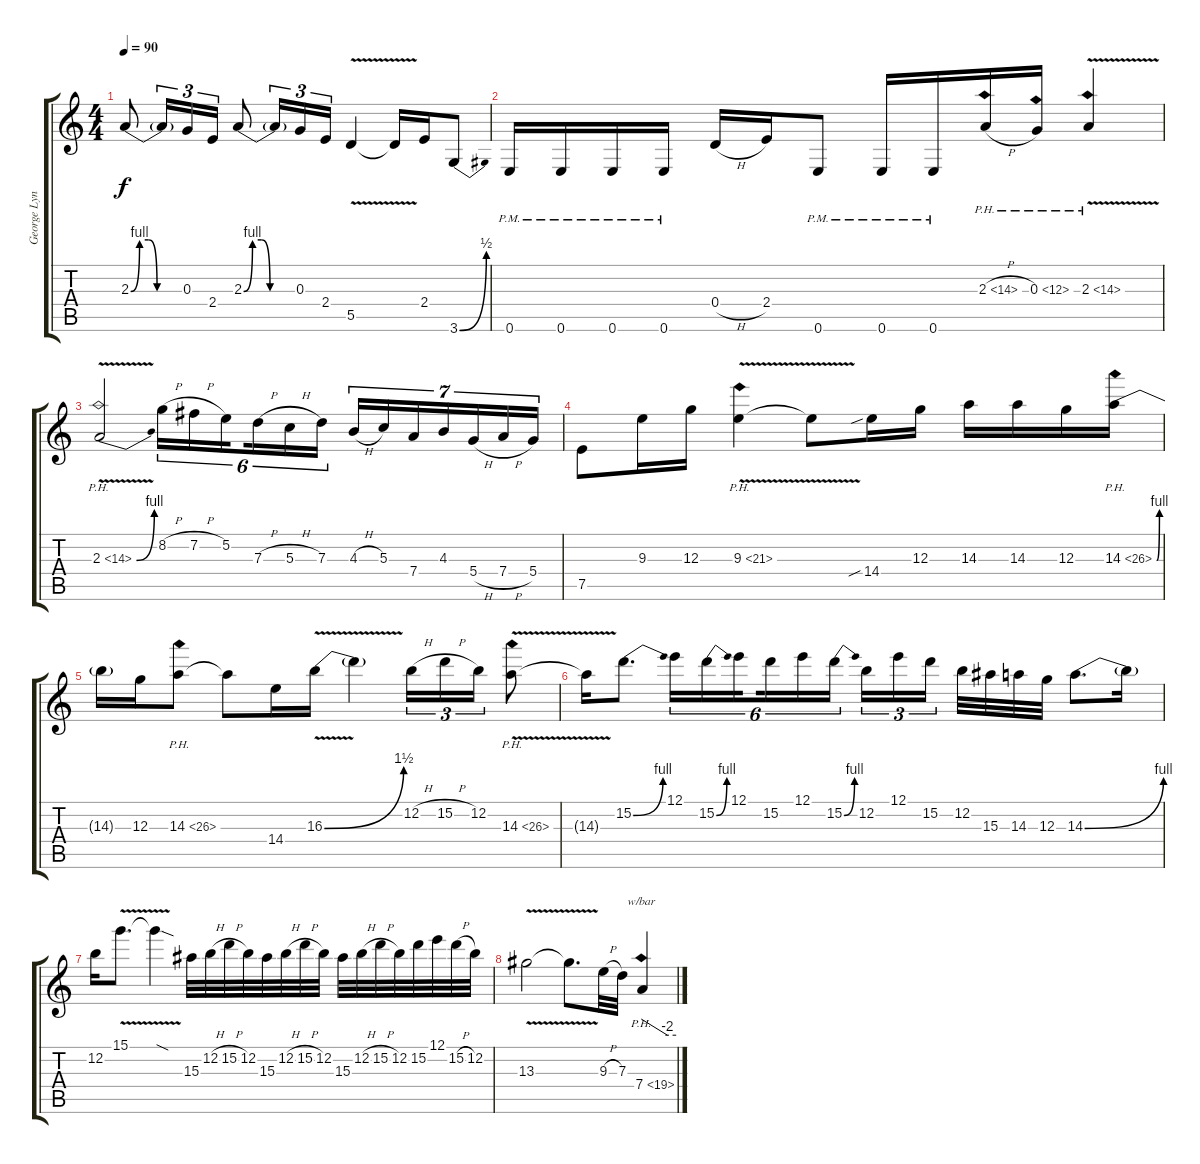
\track ("George Lynch Lead" "George Lyn") {instrument distortionguitar}
\staff {score tabs}
\tuning (E4 B3 G3 D3 A2 E2) {hide}
\ts (4 4)
\tempo 90
\clef g2
\ks c
2.3{be (custom 0 0 10 4 20 4 30 0 60 0)}.8{dy f} 2.3{t}.16{tu (3 2)} 0.3.16{tu (3 2)} 2.4.16{tu (3 2)} 2.3{be (custom 0 0 10 4 20 4 30 0 60 0)}.8 2.3{t}.16{tu (3 2)} 0.3.16{tu (3 2)} 2.4.16{tu (3 2)} 5.5{v}.4 5.5{t}.16 2.4.16 3.6{be (bend 0 0 60 2)}.8 |
0.6{pm}.16 0.6{pm}.16 0.6{pm}.16 0.6{pm}.16 0.4{h}.16 2.4.16 0.6{pm}.8 0.6{pm}.16 0.6{pm}.16 2.3{ph 12 h}.16 0.3{ph 12}.16 2.3{ph 12 v}.4 |
2.3{be (bend 0 0 60 4) ph 12 v}.2 8.2{h}.16{tu (6 4)} 7.2{h}.16{tu (6 4)} 5.2.16{tu (6 4) beam splitsecondary} 7.3{h}.16{tu (6 4)} 5.3{h}.16{tu (6 4)} 7.3.16{tu (6 4)} 4.3{h}.16{tu (7 4)} 5.3.16{tu (7 4)} 7.4.16{tu (7 4)} 4.3.16{tu (7 4)} 5.4{h}.16{tu (7 4)} 7.4{h}.16{tu (7 4)} 5.4.16{tu (7 4)} |
7.5.8 9.3.16 12.3.16 9.3{ph 12 v}.4 9.3{t}.8 14.4{sib}.16 12.3.16 14.3.16 14.3.16 12.3.16 14.3{be (bend 0 0 60 4) ph 12}.16 |
14.3{t}.16 12.3.16 14.3{ph 12}.8 14.3{t}.8 14.4.16 16.3{be (bend 0 0 60 6) v}.16{volume 0} 16.3{t}.4 12.2{h}.16{tu (3 2)} 15.2{h}.16{tu (3 2)} 12.2.16{tu (3 2)} 14.3{ph 12 v}.8 |
14.3{t}.16 15.2{be (bend 0 0 60 4)}.8{d} 12.1.16{tu (6 4)} 15.2{be (bend 0 0 60 4)}.16{tu (6 4)} 12.1.16{tu (6 4) beam splitsecondary} 15.2.16{tu (6 4)} 12.1.16{tu (6 4)} 15.2{be (bend 0 0 60 4)}.16{tu (6 4)} 12.2.16{tu (3 2)} 12.1.16{tu (3 2)} 15.2.16{tu (3 2) beam splitsecondary} 12.2.32 15.3.32 14.3.32 12.3.32 14.3{be (bend 0 0 60 4)}.8{d} 14.3{t}.16 |
12.2.16 15.1{v}.8{d} 15.1{sod t}.4 15.3.32 12.2{h}.32 15.2{h}.32 12.2.32 15.3.32 12.2{h}.32 15.2{h}.32 12.2.32 15.3.32 12.2{h}.32 15.2{h}.32 12.2.32 15.2.32 12.1.32 15.2{h}.32 12.2.32 |
13.3{v}.2 13.3{t}.8{d} 9.3{h}.32 7.3.32 7.4{ph 12}.4{tbe (custom default 0 0 45 -8 60 -8)}
